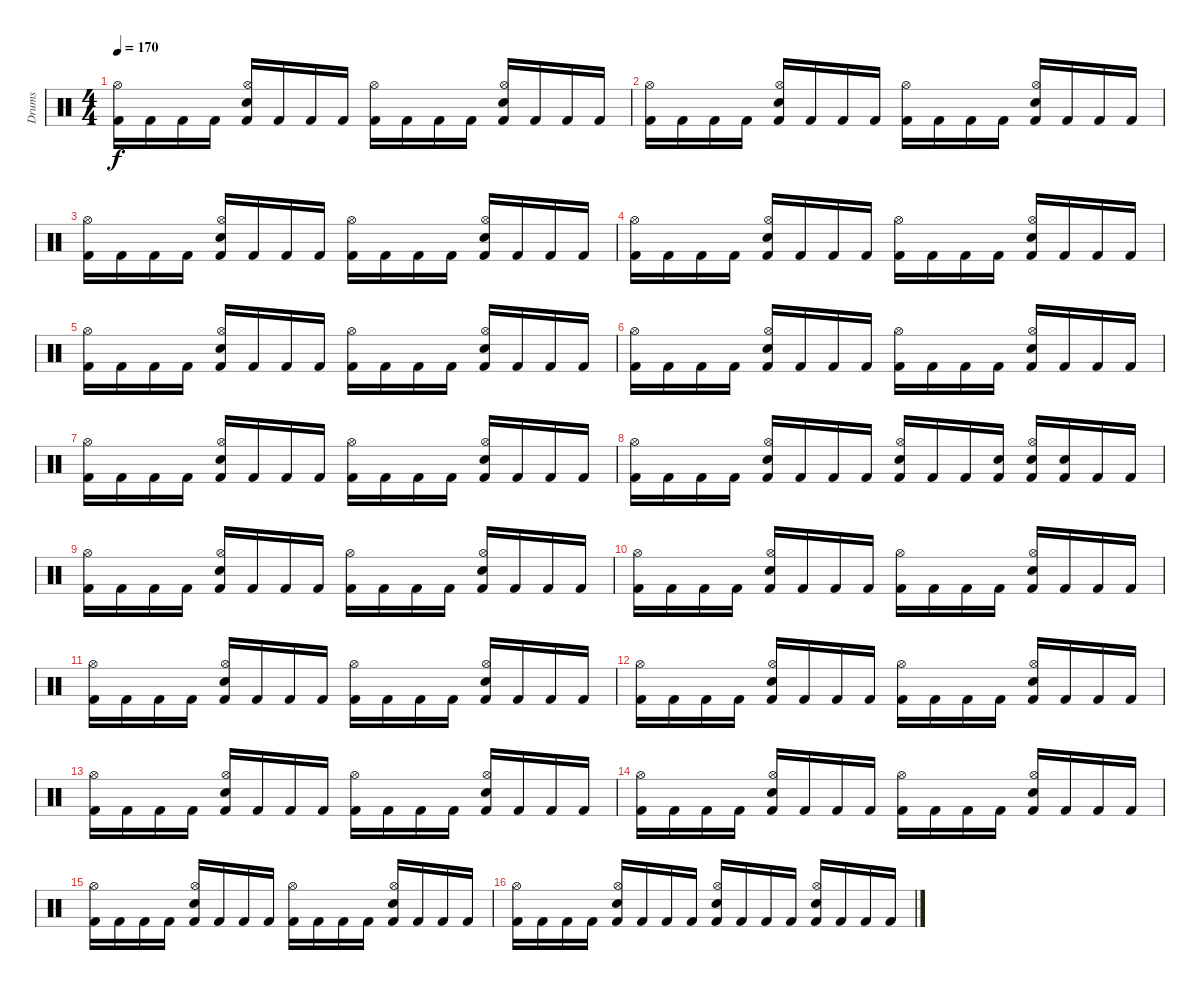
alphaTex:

\track ("Drums" "Drums") {instrument percussion}
\staff {score}
\articulation defaults
\ts (4 4)
\tempo 170
\clef neutral
\ks c
("Kick (hit) 2" "Hi-Hat (open)").16{dy f} "Kick (hit) 2".16 "Kick (hit) 2".16 "Kick (hit) 2".16 ("Kick (hit) 2" "Electric Snare (hit)" "Hi-Hat (open)").16 "Kick (hit) 2".16 "Kick (hit) 2".16 "Kick (hit) 2".16 ("Kick (hit) 2" "Hi-Hat (open)").16 "Kick (hit) 2".16 "Kick (hit) 2".16 "Kick (hit) 2".16 ("Kick (hit) 2" "Electric Snare (hit)" "Hi-Hat (open)").16 "Kick (hit) 2".16 "Kick (hit) 2".16 "Kick (hit) 2".16 |
("Kick (hit) 2" "Hi-Hat (open)").16 "Kick (hit) 2".16 "Kick (hit) 2".16 "Kick (hit) 2".16 ("Kick (hit) 2" "Electric Snare (hit)" "Hi-Hat (open)").16 "Kick (hit) 2".16 "Kick (hit) 2".16 "Kick (hit) 2".16 ("Kick (hit) 2" "Hi-Hat (open)").16 "Kick (hit) 2".16 "Kick (hit) 2".16 "Kick (hit) 2".16 ("Kick (hit) 2" "Electric Snare (hit)" "Hi-Hat (open)").16 "Kick (hit) 2".16 "Kick (hit) 2".16 "Kick (hit) 2".16 |
("Kick (hit) 2" "Hi-Hat (open)").16 "Kick (hit) 2".16 "Kick (hit) 2".16 "Kick (hit) 2".16 ("Kick (hit) 2" "Electric Snare (hit)" "Hi-Hat (open)").16 "Kick (hit) 2".16 "Kick (hit) 2".16 "Kick (hit) 2".16 ("Kick (hit) 2" "Hi-Hat (open)").16 "Kick (hit) 2".16 "Kick (hit) 2".16 "Kick (hit) 2".16 ("Kick (hit) 2" "Electric Snare (hit)" "Hi-Hat (open)").16 "Kick (hit) 2".16 "Kick (hit) 2".16 "Kick (hit) 2".16 |
("Kick (hit) 2" "Hi-Hat (open)").16 "Kick (hit) 2".16 "Kick (hit) 2".16 "Kick (hit) 2".16 ("Kick (hit) 2" "Electric Snare (hit)" "Hi-Hat (open)").16 "Kick (hit) 2".16 "Kick (hit) 2".16 "Kick (hit) 2".16 ("Kick (hit) 2" "Hi-Hat (open)").16 "Kick (hit) 2".16 "Kick (hit) 2".16 "Kick (hit) 2".16 ("Kick (hit) 2" "Electric Snare (hit)" "Hi-Hat (open)").16 "Kick (hit) 2".16 "Kick (hit) 2".16 "Kick (hit) 2".16 |
("Kick (hit) 2" "Hi-Hat (open)").16 "Kick (hit) 2".16 "Kick (hit) 2".16 "Kick (hit) 2".16 ("Kick (hit) 2" "Electric Snare (hit)" "Hi-Hat (open)").16 "Kick (hit) 2".16 "Kick (hit) 2".16 "Kick (hit) 2".16 ("Kick (hit) 2" "Hi-Hat (open)").16 "Kick (hit) 2".16 "Kick (hit) 2".16 "Kick (hit) 2".16 ("Kick (hit) 2" "Electric Snare (hit)" "Hi-Hat (open)").16 "Kick (hit) 2".16 "Kick (hit) 2".16 "Kick (hit) 2".16 |
("Kick (hit) 2" "Hi-Hat (open)").16 "Kick (hit) 2".16 "Kick (hit) 2".16 "Kick (hit) 2".16 ("Kick (hit) 2" "Electric Snare (hit)" "Hi-Hat (open)").16 "Kick (hit) 2".16 "Kick (hit) 2".16 "Kick (hit) 2".16 ("Kick (hit) 2" "Hi-Hat (open)").16 "Kick (hit) 2".16 "Kick (hit) 2".16 "Kick (hit) 2".16 ("Kick (hit) 2" "Electric Snare (hit)" "Hi-Hat (open)").16 "Kick (hit) 2".16 "Kick (hit) 2".16 "Kick (hit) 2".16 |
("Kick (hit) 2" "Hi-Hat (open)").16 "Kick (hit) 2".16 "Kick (hit) 2".16 "Kick (hit) 2".16 ("Kick (hit) 2" "Electric Snare (hit)" "Hi-Hat (open)").16 "Kick (hit) 2".16 "Kick (hit) 2".16 "Kick (hit) 2".16 ("Kick (hit) 2" "Hi-Hat (open)").16 "Kick (hit) 2".16 "Kick (hit) 2".16 "Kick (hit) 2".16 ("Kick (hit) 2" "Electric Snare (hit)" "Hi-Hat (open)").16 "Kick (hit) 2".16 "Kick (hit) 2".16 "Kick (hit) 2".16 |
("Kick (hit) 2" "Hi-Hat (open)").16 "Kick (hit) 2".16 "Kick (hit) 2".16 "Kick (hit) 2".16 ("Kick (hit) 2" "Electric Snare (hit)" "Hi-Hat (open)").16 "Kick (hit) 2".16 "Kick (hit) 2".16 "Kick (hit) 2".16 ("Kick (hit) 2" "Electric Snare (hit)" "Hi-Hat (open)").16 "Kick (hit) 2".16 "Kick (hit) 2".16 ("Kick (hit) 2" "Electric Snare (hit)").16 ("Kick (hit) 2" "Electric Snare (hit)" "Hi-Hat (open)").16 ("Kick (hit) 2" "Electric Snare (hit)").16 "Kick (hit) 2".16 "Kick (hit) 2".16 |
("Kick (hit) 2" "Hi-Hat (open)").16 "Kick (hit) 2".16 "Kick (hit) 2".16 "Kick (hit) 2".16 ("Kick (hit) 2" "Electric Snare (hit)" "Hi-Hat (open)").16 "Kick (hit) 2".16 "Kick (hit) 2".16 "Kick (hit) 2".16 ("Kick (hit) 2" "Hi-Hat (open)").16 "Kick (hit) 2".16 "Kick (hit) 2".16 "Kick (hit) 2".16 ("Kick (hit) 2" "Electric Snare (hit)" "Hi-Hat (open)").16 "Kick (hit) 2".16 "Kick (hit) 2".16 "Kick (hit) 2".16 |
("Kick (hit) 2" "Hi-Hat (open)").16 "Kick (hit) 2".16 "Kick (hit) 2".16 "Kick (hit) 2".16 ("Kick (hit) 2" "Electric Snare (hit)" "Hi-Hat (open)").16 "Kick (hit) 2".16 "Kick (hit) 2".16 "Kick (hit) 2".16 ("Kick (hit) 2" "Hi-Hat (open)").16 "Kick (hit) 2".16 "Kick (hit) 2".16 "Kick (hit) 2".16 ("Kick (hit) 2" "Electric Snare (hit)" "Hi-Hat (open)").16 "Kick (hit) 2".16 "Kick (hit) 2".16 "Kick (hit) 2".16 |
("Kick (hit) 2" "Hi-Hat (open)").16 "Kick (hit) 2".16 "Kick (hit) 2".16 "Kick (hit) 2".16 ("Kick (hit) 2" "Electric Snare (hit)" "Hi-Hat (open)").16 "Kick (hit) 2".16 "Kick (hit) 2".16 "Kick (hit) 2".16 ("Kick (hit) 2" "Hi-Hat (open)").16 "Kick (hit) 2".16 "Kick (hit) 2".16 "Kick (hit) 2".16 ("Kick (hit) 2" "Electric Snare (hit)" "Hi-Hat (open)").16 "Kick (hit) 2".16 "Kick (hit) 2".16 "Kick (hit) 2".16 |
("Kick (hit) 2" "Hi-Hat (open)").16 "Kick (hit) 2".16 "Kick (hit) 2".16 "Kick (hit) 2".16 ("Kick (hit) 2" "Electric Snare (hit)" "Hi-Hat (open)").16 "Kick (hit) 2".16 "Kick (hit) 2".16 "Kick (hit) 2".16 ("Kick (hit) 2" "Hi-Hat (open)").16 "Kick (hit) 2".16 "Kick (hit) 2".16 "Kick (hit) 2".16 ("Kick (hit) 2" "Electric Snare (hit)" "Hi-Hat (open)").16 "Kick (hit) 2".16 "Kick (hit) 2".16 "Kick (hit) 2".16 |
("Kick (hit) 2" "Hi-Hat (open)").16 "Kick (hit) 2".16 "Kick (hit) 2".16 "Kick (hit) 2".16 ("Kick (hit) 2" "Electric Snare (hit)" "Hi-Hat (open)").16 "Kick (hit) 2".16 "Kick (hit) 2".16 "Kick (hit) 2".16 ("Kick (hit) 2" "Hi-Hat (open)").16 "Kick (hit) 2".16 "Kick (hit) 2".16 "Kick (hit) 2".16 ("Kick (hit) 2" "Electric Snare (hit)" "Hi-Hat (open)").16 "Kick (hit) 2".16 "Kick (hit) 2".16 "Kick (hit) 2".16 |
("Kick (hit) 2" "Hi-Hat (open)").16 "Kick (hit) 2".16 "Kick (hit) 2".16 "Kick (hit) 2".16 ("Kick (hit) 2" "Electric Snare (hit)" "Hi-Hat (open)").16 "Kick (hit) 2".16 "Kick (hit) 2".16 "Kick (hit) 2".16 ("Kick (hit) 2" "Hi-Hat (open)").16 "Kick (hit) 2".16 "Kick (hit) 2".16 "Kick (hit) 2".16 ("Kick (hit) 2" "Electric Snare (hit)" "Hi-Hat (open)").16 "Kick (hit) 2".16 "Kick (hit) 2".16 "Kick (hit) 2".16 |
("Kick (hit) 2" "Hi-Hat (open)").16 "Kick (hit) 2".16 "Kick (hit) 2".16 "Kick (hit) 2".16 ("Kick (hit) 2" "Electric Snare (hit)" "Hi-Hat (open)").16 "Kick (hit) 2".16 "Kick (hit) 2".16 "Kick (hit) 2".16 ("Kick (hit) 2" "Hi-Hat (open)").16 "Kick (hit) 2".16 "Kick (hit) 2".16 "Kick (hit) 2".16 ("Kick (hit) 2" "Electric Snare (hit)" "Hi-Hat (open)").16 "Kick (hit) 2".16 "Kick (hit) 2".16 "Kick (hit) 2".16 |
("Kick (hit) 2" "Hi-Hat (open)").16 "Kick (hit) 2".16 "Kick (hit) 2".16 "Kick (hit) 2".16 ("Kick (hit) 2" "Electric Snare (hit)" "Hi-Hat (open)").16 "Kick (hit) 2".16 "Kick (hit) 2".16 "Kick (hit) 2".16 ("Kick (hit) 2" "Electric Snare (hit)" "Hi-Hat (open)").16 "Kick (hit) 2".16 "Kick (hit) 2".16 "Kick (hit) 2".16 ("Kick (hit) 2" "Electric Snare (hit)" "Hi-Hat (open)").16 "Kick (hit) 2".16 "Kick (hit) 2".16 "Kick (hit) 2".16
